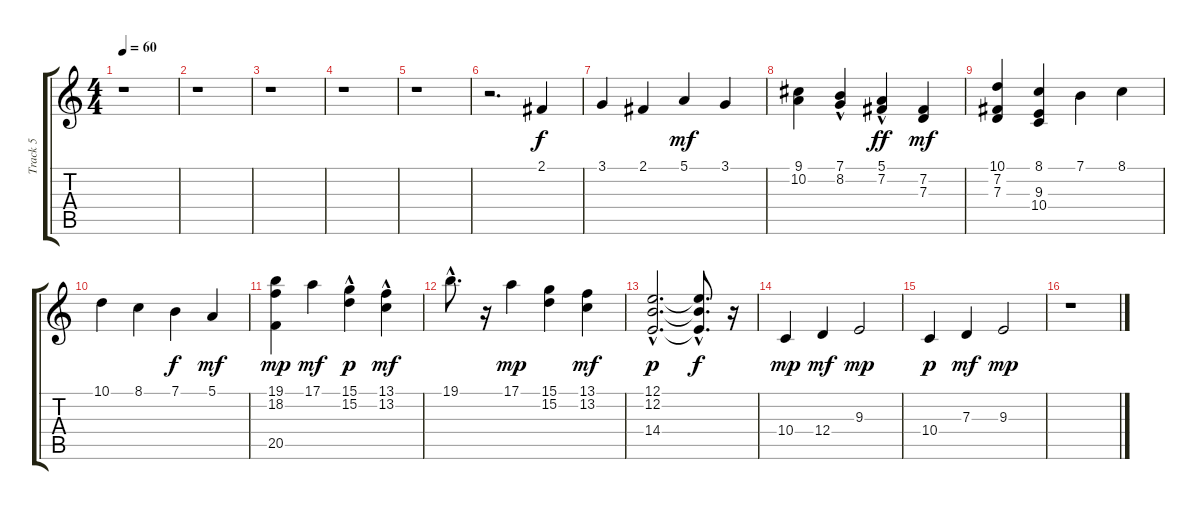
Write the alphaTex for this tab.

\track ("Track 5" "Track 5") {instrument bassoon}
\staff {score tabs}
\tuning (E4 B3 G3 D3 A2 E2) {hide}
\ts (4 4)
\tempo 60
\clef g2
\ks c
r.1{dy f instrument bassoon} |
r.1 |
r.1 |
r.1 |
r.1 |
r.2{d} 2.1.4 |
3.1.4 2.1.4 5.1.4{dy mf} 3.1.4 |
(9.1 10.2).4 (7.1{hac} 8.2).4 (5.1 7.2{hac}).4{dy ff} (7.2 7.3).4{dy mf} |
(10.1 7.2 7.3).4 (8.1 9.3 10.4).4 7.1.4 8.1.4 |
10.1.4 8.1.4 7.1.4{dy f} 5.1.4{dy mf} |
(19.1 18.2 20.5).4{dy mp} 17.1.4{dy mf} (15.1 15.2{hac}).4{dy p} (13.1{hac} 13.2).4{dy mf} |
19.1{hac}.8{d} r.16 17.1.4{dy mp} (15.1 15.2).4 (13.1 13.2).4{dy mf} |
(12.1{hac} 12.2{hac} 14.4{hac}).2{d dy p} (12.1{t} 12.2{t} 14.4{hac t}).8{d dy f} r.16 |
10.4.4{dy mp} 12.4.4{dy mf} 9.3.2{dy mp} |
10.4.4{dy p} 7.3.4{dy mf} 9.3.2{dy mp} |
r.1
